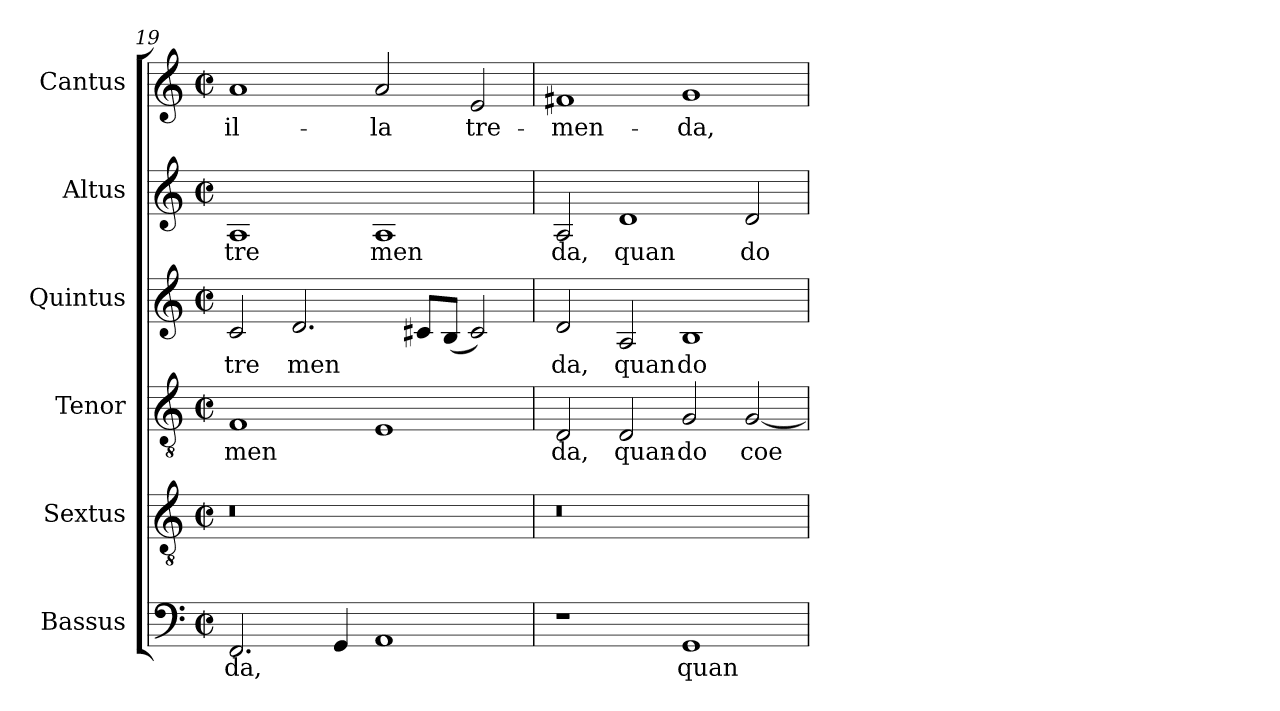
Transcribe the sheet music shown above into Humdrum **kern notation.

**kern	**text	**kern	**kern	**text	**kern	**text	**kern	**text	**kern	**text
*part6	*part6	*part5	*part4	*part4	*part3	*part3	*part2	*part2	*part1	*part1
*staff6	*staff6	*staff5	*staff4	*staff4	*staff3	*staff3	*staff2	*staff2	*staff1	*staff1
*I"Bassus	*	*I"Sextus	*I"Tenor	*	*I"Quintus	*	*I"Altus	*	*I"Cantus	*
!!LO:PB:g=z
*clefF4	*	*clefGv2	*clefGv2	*	*clefG2	*	*clefG2	*	*clefG2	*
*k[]	*	*k[]	*k[]	*	*k[]	*	*k[]	*	*k[]	*
*C:	*	*C:	*C:	*	*C:	*	*C:	*	*C:	*
*M2/2	*	*M2/2	*M2/2	*	*M2/2	*	*M2/2	*	*M2/2	*
*met(c|)	*	*met(c|)	*met(c|)	*	*met(c|)	*	*met(c|)	*	*met(c|)	*
=19	=19	=19	=19	=19	=19	=19	=19	=19	=19	=19
!	!LO:LY:b:cj	!	!	!LO:LY:b:cj	!	!LO:LY:b:cj	!	!LO:LY:b:cj	!	!LO:LY:b:cj
2.FF/	-da,	0r	1F	men-	2c/	tre	1A	tre	1a	il-
!	!	!	!	!	!	!LO:LY:b:cj	!	!	!	!
.	.	.	.	.	2.d/	men	.	.	.	.
!	!LO:LY:b:cj	!	!	!	!	!	!	!	!	!
4GG/	.	.	.	.	.	.	.	.	.	.
!	!LO:LY:b:cj	!	!	!LO:LY:b:cj	!	!	!	!LO:LY:b:cj	!	!LO:LY:b:cj
1AA	.	.	1E	--	.	.	1A	men	2a/	-la
!	!	!	!	!	!	!LO:LY:b:cj	!	!	!	!
.	.	.	.	.	8c#/L	.	.	.	.	.
!	!	!	!	!	!	!LO:LY:b:cj	!	!	!	!
.	.	.	.	.	(>8B/J	.	.	.	.	.
!	!	!	!	!	!	!LO:LY:b:cj	!	!	!	!LO:LY:b:cj
.	.	.	.	.	2c#/)	.	.	.	2e/	tre-
=20	=20	=20	=20	=20	=20	=20	=20	=20	=20	=20
!	!	!	!	!LO:LY:b:cj	!	!LO:LY:b:cj	!	!LO:LY:b:cj	!	!LO:LY:b:cj
1r	.	0r	2D/	-da,	2d/	da,	2A/	da,	1f#X	-men-
!	!	!	!	!LO:LY:b:cj	!	!LO:LY:b:cj	!	!LO:LY:b:cj	!	!
.	.	.	2D/	quan-	2A/	quan	1d	quan	.	.
!	!LO:LY:b:cj	!	!	!LO:LY:b:cj	!	!LO:LY:b:cj	!	!	!	!LO:LY:b:cj
1GG	quan	.	2G/	-do	1B	do	.	.	1g	-da,
!	!	!	!	!LO:LY:b:cj	!	!	!	!LO:LY:b:cj	!	!
.	.	.	[<2G/	coe-	.	.	2d/	do	.	.
=	=	=	=	=	=	=	=	=	=	=
*-	*-	*-	*-	*-	*-	*-	*-	*-	*-	*-
